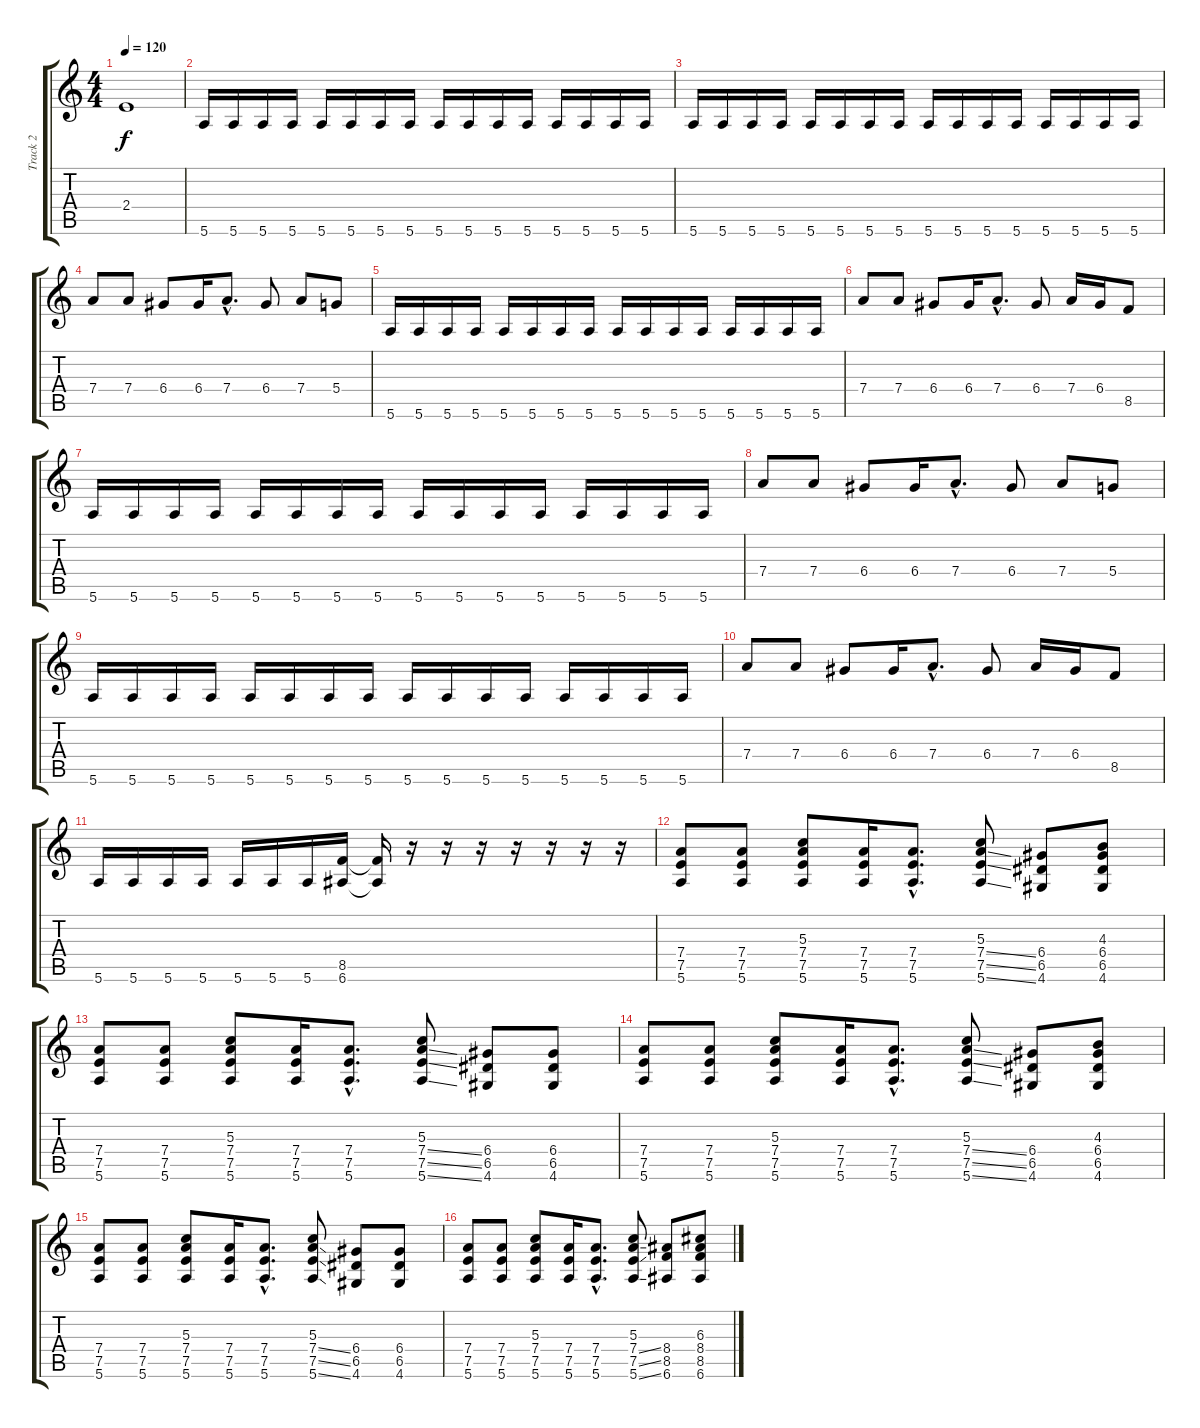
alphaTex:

\track ("Track 2" "Track 2") {instrument distortionguitar}
\staff {score tabs}
\tuning (E4 B3 G3 D3 A2 E2) {hide}
\ts (4 4)
\tempo 120
\clef g2
\ks c
2.4.1{dy f} |
5.6.16 5.6.16 5.6.16 5.6.16 5.6.16 5.6.16 5.6.16 5.6.16 5.6.16 5.6.16 5.6.16 5.6.16 5.6.16 5.6.16 5.6.16 5.6.16 |
5.6.16 5.6.16 5.6.16 5.6.16 5.6.16 5.6.16 5.6.16 5.6.16 5.6.16 5.6.16 5.6.16 5.6.16 5.6.16 5.6.16 5.6.16 5.6.16 |
7.4.8 7.4.8 6.4.8 6.4.16 7.4{hac}.8{d} 6.4.8 7.4.8 5.4.8 |
5.6.16 5.6.16 5.6.16 5.6.16 5.6.16 5.6.16 5.6.16 5.6.16 5.6.16 5.6.16 5.6.16 5.6.16 5.6.16 5.6.16 5.6.16 5.6.16 |
7.4.8 7.4.8 6.4.8 6.4.16 7.4{hac}.8{d} 6.4.8 7.4.16 6.4.16 8.5.8 |
5.6.16 5.6.16 5.6.16 5.6.16 5.6.16 5.6.16 5.6.16 5.6.16 5.6.16 5.6.16 5.6.16 5.6.16 5.6.16 5.6.16 5.6.16 5.6.16 |
7.4.8 7.4.8 6.4.8 6.4.16 7.4{hac}.8{d} 6.4.8 7.4.8 5.4.8 |
5.6.16 5.6.16 5.6.16 5.6.16 5.6.16 5.6.16 5.6.16 5.6.16 5.6.16 5.6.16 5.6.16 5.6.16 5.6.16 5.6.16 5.6.16 5.6.16 |
7.4.8 7.4.8 6.4.8 6.4.16 7.4{hac}.8{d} 6.4.8 7.4.16 6.4.16 8.5.8 |
5.6.16 5.6.16 5.6.16 5.6.16 5.6.16 5.6.16 5.6.16 (8.5 6.6).16 (8.5{t} 6.6{t}).16 r.16 r.16 r.16 r.16 r.16 r.16 r.16 |
(7.4 7.5 5.6).8 (7.4 7.5 5.6).8 (5.3 7.4 7.5 5.6).8 (7.4 7.5 5.6).16 (7.4{hac} 7.5{hac} 5.6{hac}).8{d} (5.3 7.4{ss} 7.5{ss} 5.6{ss}).8 (6.4 6.5 4.6).8 (4.3 6.4 6.5 4.6).8 |
(7.4 7.5 5.6).8 (7.4 7.5 5.6).8 (5.3 7.4 7.5 5.6).8 (7.4 7.5 5.6).16 (7.4{hac} 7.5{hac} 5.6{hac}).8{d} (5.3 7.4{ss} 7.5{ss} 5.6{ss}).8 (6.4 6.5 4.6).8 (6.4 6.5 4.6).8 |
(7.4 7.5 5.6).8 (7.4 7.5 5.6).8 (5.3 7.4 7.5 5.6).8 (7.4 7.5 5.6).16 (7.4{hac} 7.5{hac} 5.6{hac}).8{d} (5.3 7.4{ss} 7.5{ss} 5.6{ss}).8 (6.4 6.5 4.6).8 (4.3 6.4 6.5 4.6).8 |
(7.4 7.5 5.6).8 (7.4 7.5 5.6).8 (5.3 7.4 7.5 5.6).8 (7.4 7.5 5.6).16 (7.4{hac} 7.5{hac} 5.6{hac}).8{d} (5.3 7.4{ss} 7.5{ss} 5.6{ss}).8 (6.4 6.5 4.6).8 (6.4 6.5 4.6).8 |
(7.4 7.5 5.6).8 (7.4 7.5 5.6).8 (5.3 7.4 7.5 5.6).8 (7.4 7.5 5.6).16 (7.4{hac} 7.5{hac} 5.6{hac}).8{d} (5.3 7.4{ss} 7.5{ss} 5.6{ss}).8 (8.4 8.5 6.6).8 (6.3 8.4 8.5 6.6).8
